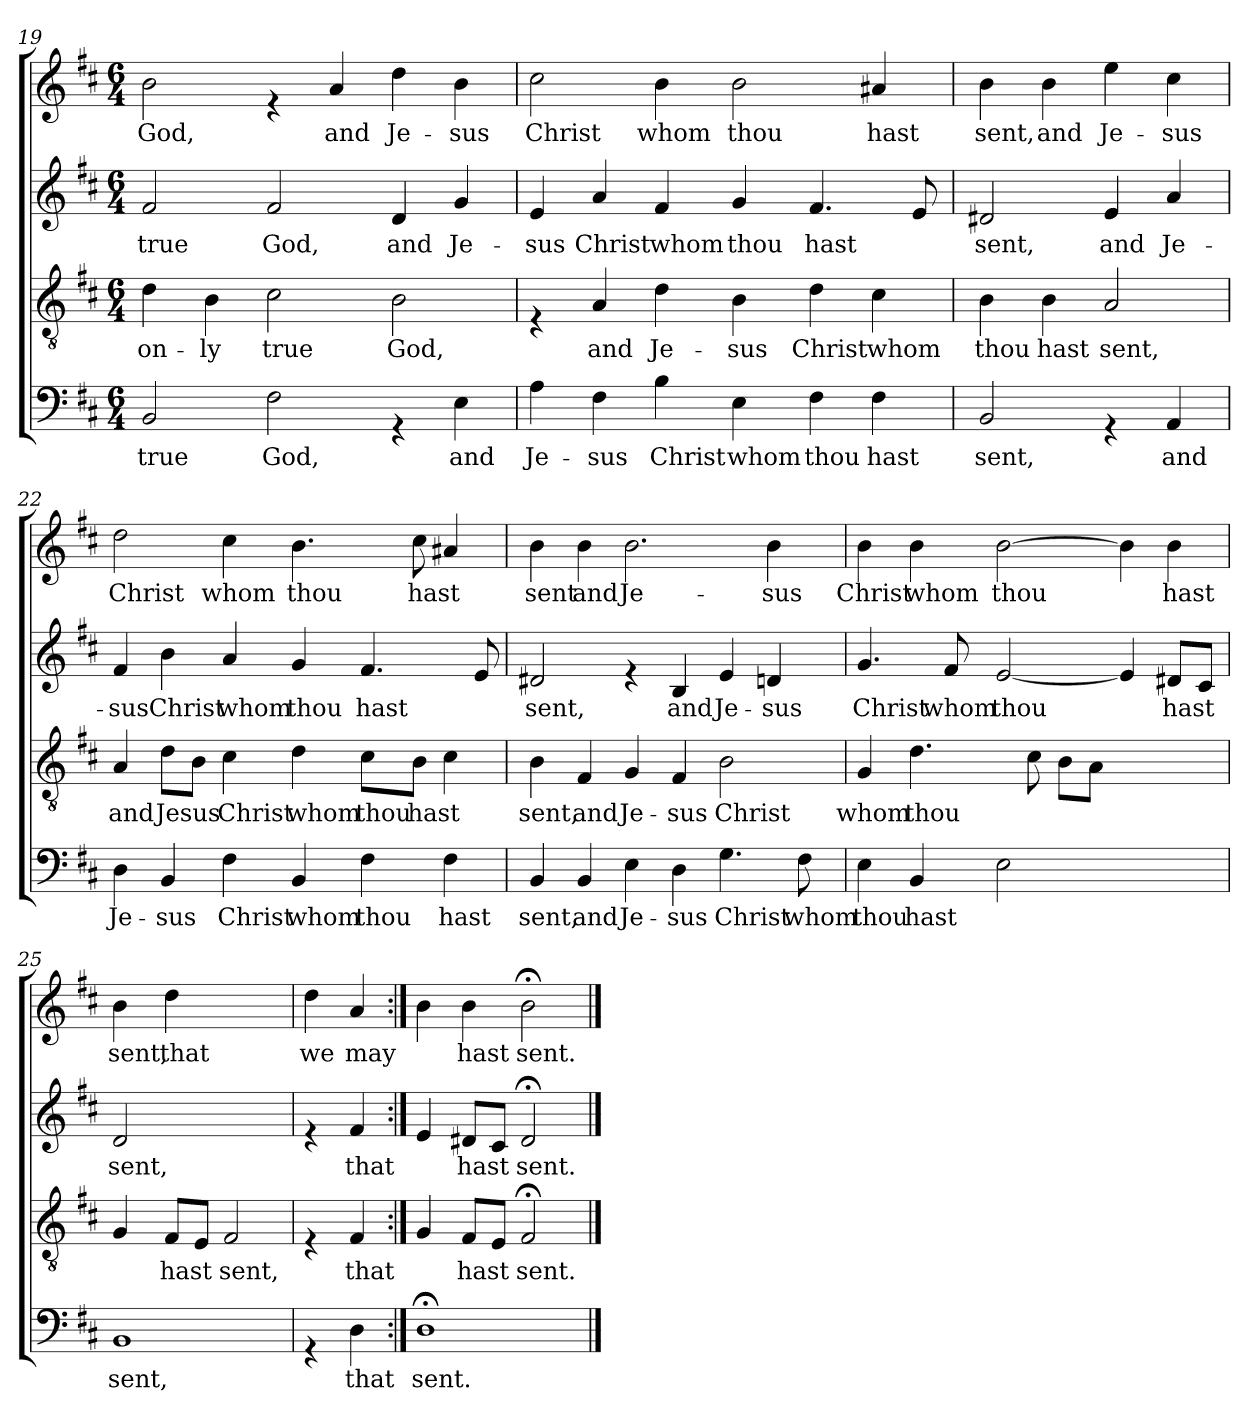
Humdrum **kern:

**kern	**text	**kern	**text	**kern	**text	**kern	**text
*part4	*part4	*part3	*part3	*part2	*part2	*part1	*part1
*staff4	*staff4	*staff3	*staff3	*staff2	*staff2	*staff1	*staff1
!!LO:LB:g=z
*clefF4	*	*clefGv2	*	*clefG2	*	*clefG2	*
*k[f#c#]	*	*k[f#c#]	*	*k[f#c#]	*	*k[f#c#]	*
*D:	*	*D:	*	*D:	*	*D:	*
*M6/4	*	*M6/4	*	*M6/4	*	*M6/4	*
=19	=19	=19	=19	=19	=19	=19	=19
!	!LO:LY:b	!	!LO:LY:b	!	!LO:LY:b	!	!LO:LY:b
2BB/	true	4d\	on-	2f#/	true	2b\	God,
!	!	!	!LO:LY:b	!	!	!	!
.	.	4B\	-ly	.	.	.	.
!	!LO:LY:b	!	!LO:LY:b	!	!LO:LY:b	!	!
2F#\	God,	2c#\	true	2f#/	God,	4re	.
!	!	!	!	!	!	!	!LO:LY:b
.	.	.	.	.	.	4a/	and
!	!	!	!LO:LY:b	!	!LO:LY:b	!	!LO:LY:b
4rGG	.	2B\	God,	4d/	and	4dd\	Je-
!	!LO:LY:b	!	!	!	!LO:LY:b	!	!LO:LY:b
4E\	and	.	.	4g/	Je-	4b\	-sus
=20	=20	=20	=20	=20	=20	=20	=20
!	!LO:LY:b	!	!	!	!LO:LY:b	!	!LO:LY:b
4A\	Je-	4rE	.	4e/	-sus	2cc#\	Christ
!	!LO:LY:b	!	!LO:LY:b	!	!LO:LY:b	!	!
4F#\	-sus	4A/	and	4a/	Christ	.	.
!	!LO:LY:b	!	!LO:LY:b	!	!LO:LY:b	!	!LO:LY:b
4B\	Christ	4d\	Je-	4f#/	whom	4b\	whom
!	!LO:LY:b	!	!LO:LY:b	!	!LO:LY:b	!	!LO:LY:b
4E\	whom	4B\	-sus	4g/	thou	2b\	thou
!	!LO:LY:b	!	!LO:LY:b	!	!LO:LY:b	!	!
4F#\	thou	4d\	Christ	4.f#/	hast	.	.
!	!LO:LY:b	!	!LO:LY:b	!	!	!	!LO:LY:b
4F#\	hast	4c#\	whom	.	.	4a#X/	hast
.	.	.	.	8e/	.	.	.
=21	=21	=21	=21	=21	=21	=21	=21
!	!LO:LY:b	!	!LO:LY:b	!	!LO:LY:b	!	!LO:LY:b
2BB/	sent,	4B\	thou	2d#X/	sent,	4b\	sent,
!	!	!	!LO:LY:b	!	!	!	!LO:LY:b
.	.	4B\	hast	.	.	4b\	and
!	!	!	!LO:LY:b	!	!LO:LY:b	!	!LO:LY:b
4rGG	.	2A/	sent,	4e/	and	4ee\	Je-
!	!LO:LY:b	!	!	!	!LO:LY:b	!	!LO:LY:b
4AA/	and	.	.	4a/	Je-	4cc#\	-sus
!!LO:PB:g=z
=22	=22	=22	=22	=22	=22	=22	=22
!	!LO:LY:b	!	!LO:LY:b	!	!LO:LY:b	!	!LO:LY:b
4D\	Je-	4A/	and	4f#/	-sus	2dd\	Christ
!	!LO:LY:b	!	!LO:LY:b	!	!LO:LY:b	!	!
4BB/	-sus	8d\L	Jesus	4b\	Christ	.	.
.	.	8B\J	.	.	.	.	.
!	!LO:LY:b	!	!LO:LY:b	!	!LO:LY:b	!	!LO:LY:b
4F#\	Christ	4c#\	Christ	4a/	whom	4cc#\	whom
!	!LO:LY:b	!	!LO:LY:b	!	!LO:LY:b	!	!LO:LY:b
4BB/	whom	4d\	whom	4g/	thou	4.b\	thou
!	!LO:LY:b	!	!LO:LY:b	!	!LO:LY:b	!	!
4F#\	thou	8c#\L	thou	4.f#/	hast	.	.
!	!	!	!LO:LY:b	!	!	!	!LO:LY:b
.	.	8B\J	hast	.	.	8cc#\	hast
!	!LO:LY:b	!	!	!	!	!	!
4F#\	hast	4c#\	.	.	.	4a#X/	.
.	.	.	.	8e/	.	.	.
=23	=23	=23	=23	=23	=23	=23	=23
!	!LO:LY:b	!	!LO:LY:b	!	!LO:LY:b	!	!LO:LY:b
4BB/	sent,	4B\	sent,	2d#X/	sent,	4b\	sent
!	!LO:LY:b	!	!LO:LY:b	!	!	!	!LO:LY:b
4BB/	and	4F#/	and	.	.	4b\	and
!	!LO:LY:b	!	!LO:LY:b	!	!	!	!LO:LY:b
4E\	Je-	4G/	Je-	4re	.	2.b\	Je-
!	!LO:LY:b	!	!LO:LY:b	!	!LO:LY:b	!	!
4D\	-sus	4F#/	-sus	4B/	and	.	.
!	!LO:LY:b	!	!LO:LY:b	!	!LO:LY:b	!	!
4.G\	Christ	2B\	Christ	4e/	Je-	.	.
!	!	!	!	!	!LO:LY:b	!	!LO:LY:b
.	.	.	.	4dn/	-sus	4b\	-sus
!	!LO:LY:b	!	!	!	!	!	!
8F#\	whom	.	.	.	.	.	.
=24	=24	=24	=24	=24	=24	=24	=24
!	!LO:LY:b	!	!LO:LY:b	!	!LO:LY:b	!	!LO:LY:b
4E\	thou	4G/	whom	4.g/	Christ	4b\	Christ
!	!LO:LY:b	!	!LO:LY:b	!	!	!	!LO:LY:b
4BB/	hast	4.d\	thou	.	.	4b\	whom
!	!	!	!	!	!LO:LY:b	!	!
.	.	.	.	8f#/	whom	.	.
!	!	!	!	!	!LO:LY:b	!	!LO:LY:b
2E\	.	.	.	[<2e/	thou	[>2b\	thou
.	.	8c#\	.	.	.	.	.
.	.	8B\L	.	.	.	.	.
.	.	8A\J	.	.	.	.	.
2ryy	.	2ryy	.	4e/]	.	4b\]	.
!	!	!	!	!	!LO:LY:b	!	!LO:LY:b
.	.	.	.	8d#X/L	hast	4b\	hast
.	.	.	.	8c#/J	.	.	.
!!LO:LB:g=z
=25	=25	=25	=25	=25	=25	=25	=25
!	!LO:LY:b	!	!	!	!LO:LY:b	!	!LO:LY:b
1BB	sent,	4G/	.	2d/	sent,	4b\	sent,
!	!	!	!LO:LY:b	!	!	!	!LO:LY:b
.	.	8F#/L	hast	.	.	4dd\	that
.	.	8E/J	.	.	.	.	.
!	!	!	!LO:LY:b	!	!	!	!
.	.	2F#/	sent,	2ryy	.	2ryy	.
=26	=26	=26	=26	=26	=26	=26	=26
!	!	!	!	!	!	!	!LO:LY:b
4rGG	.	4rE	.	4re	.	4dd\	we
!	!LO:LY:b	!	!LO:LY:b	!	!LO:LY:b	!	!LO:LY:b
4D\	that	4F#/	that	4f#/	that	4a/	may
=27:|!	=27:|!	=27:|!	=27:|!	=27:|!	=27:|!	=27:|!	=27:|!
!	!LO:LY:b	!	!	!	!	!	!
1D;<	sent.	4G/	.	4e/	.	4b\	.
!	!	!	!LO:LY:b	!	!LO:LY:b	!	!LO:LY:b
.	.	8F#/L	hast	8d#X/L	hast	4b\	hast
.	.	8E/J	.	8c#/J	.	.	.
!	!	!	!LO:LY:b	!	!LO:LY:b	!	!LO:LY:b
.	.	2F#;/	sent.	2d#;/	sent.	2b;<\	sent.
==	==	==	==	==	==	==	==
*-	*-	*-	*-	*-	*-	*-	*-
